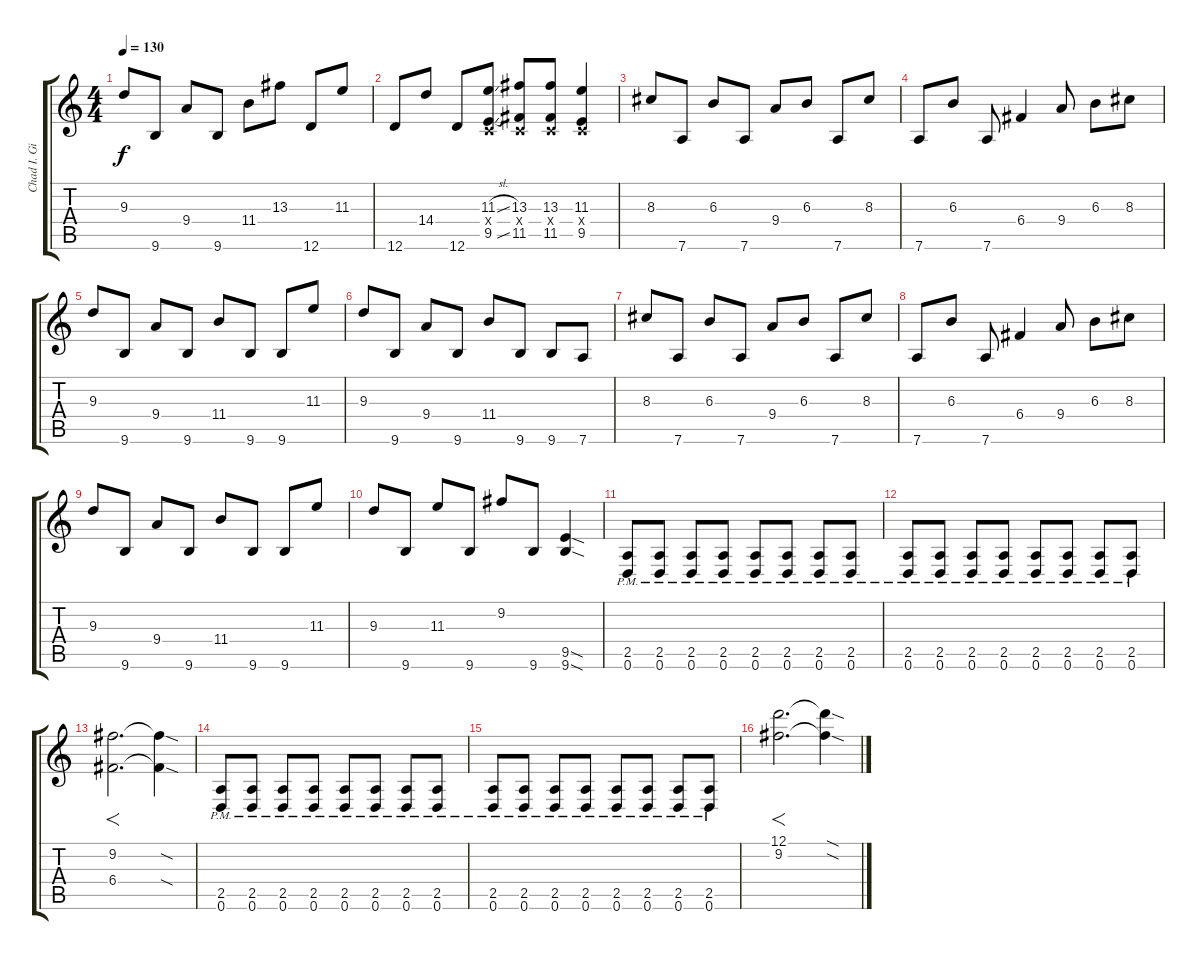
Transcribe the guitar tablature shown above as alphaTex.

\track ("Chad I. Ginsburg" "Chad I. Gi") {instrument distortionguitar}
\staff {score tabs}
\tuning (D4 A3 F3 C3 G2 D2) {hide}
\ts (4 4)
\tempo 130
\clef g2
\ks c
9.3.8{dy f} 9.6.8 9.4.8 9.6.8 11.4.8 13.3.8 12.6.8 11.3.8 |
12.6.8 14.4.8 12.6.8 (11.3{sl} 0.4{x} 9.5{sl}).8 (13.3 0.4{x} 11.5).8 (13.3 0.4{x} 11.5).8 (11.3 0.4{x} 9.5).4 |
8.3.8 7.6.8 6.3.8 7.6.8 9.4.8 6.3.8 7.6.8 8.3.8 |
7.6.8 6.3.8 7.6.8 6.4.4 9.4.8 6.3.8 8.3.8 |
9.3.8 9.6.8 9.4.8 9.6.8 11.4.8 9.6.8 9.6.8 11.3.8 |
9.3.8 9.6.8 9.4.8 9.6.8 11.4.8 9.6.8 9.6.8 7.6.8 |
8.3.8 7.6.8 6.3.8 7.6.8 9.4.8 6.3.8 7.6.8 8.3.8 |
7.6.8 6.3.8 7.6.8 6.4.4 9.4.8 6.3.8 8.3.8 |
9.3.8 9.6.8 9.4.8 9.6.8 11.4.8 9.6.8 9.6.8 11.3.8 |
9.3.8 9.6.8 11.3.8 9.6.8 9.2.8 9.6.8 (9.5{sod} 9.6{sod}).4 |
(2.5{pm} 0.6{pm}).8 (2.5{pm} 0.6{pm}).8 (2.5{pm} 0.6{pm}).8 (2.5{pm} 0.6{pm}).8 (2.5{pm} 0.6{pm}).8 (2.5{pm} 0.6{pm}).8 (2.5{pm} 0.6{pm}).8 (2.5{pm} 0.6{pm}).8 |
(2.5{pm} 0.6{pm}).8 (2.5{pm} 0.6{pm}).8 (2.5{pm} 0.6{pm}).8 (2.5{pm} 0.6{pm}).8 (2.5{pm} 0.6{pm}).8 (2.5{pm} 0.6{pm}).8 (2.5{pm} 0.6{pm}).8 (2.5{pm} 0.6{pm}).8 |
(9.2 6.4).2{f d} (9.2{sod t} 6.4{sod t}).4 |
(2.5{pm} 0.6{pm}).8 (2.5{pm} 0.6{pm}).8 (2.5{pm} 0.6{pm}).8 (2.5{pm} 0.6{pm}).8 (2.5{pm} 0.6{pm}).8 (2.5{pm} 0.6{pm}).8 (2.5{pm} 0.6{pm}).8 (2.5{pm} 0.6{pm}).8 |
(2.5{pm} 0.6{pm}).8 (2.5{pm} 0.6{pm}).8 (2.5{pm} 0.6{pm}).8 (2.5{pm} 0.6{pm}).8 (2.5{pm} 0.6{pm}).8 (2.5{pm} 0.6{pm}).8 (2.5{pm} 0.6{pm}).8 (2.5{pm} 0.6{pm}).8 |
(12.1 9.2).2{f d} (12.1{sod t} 9.2{sod t}).4
